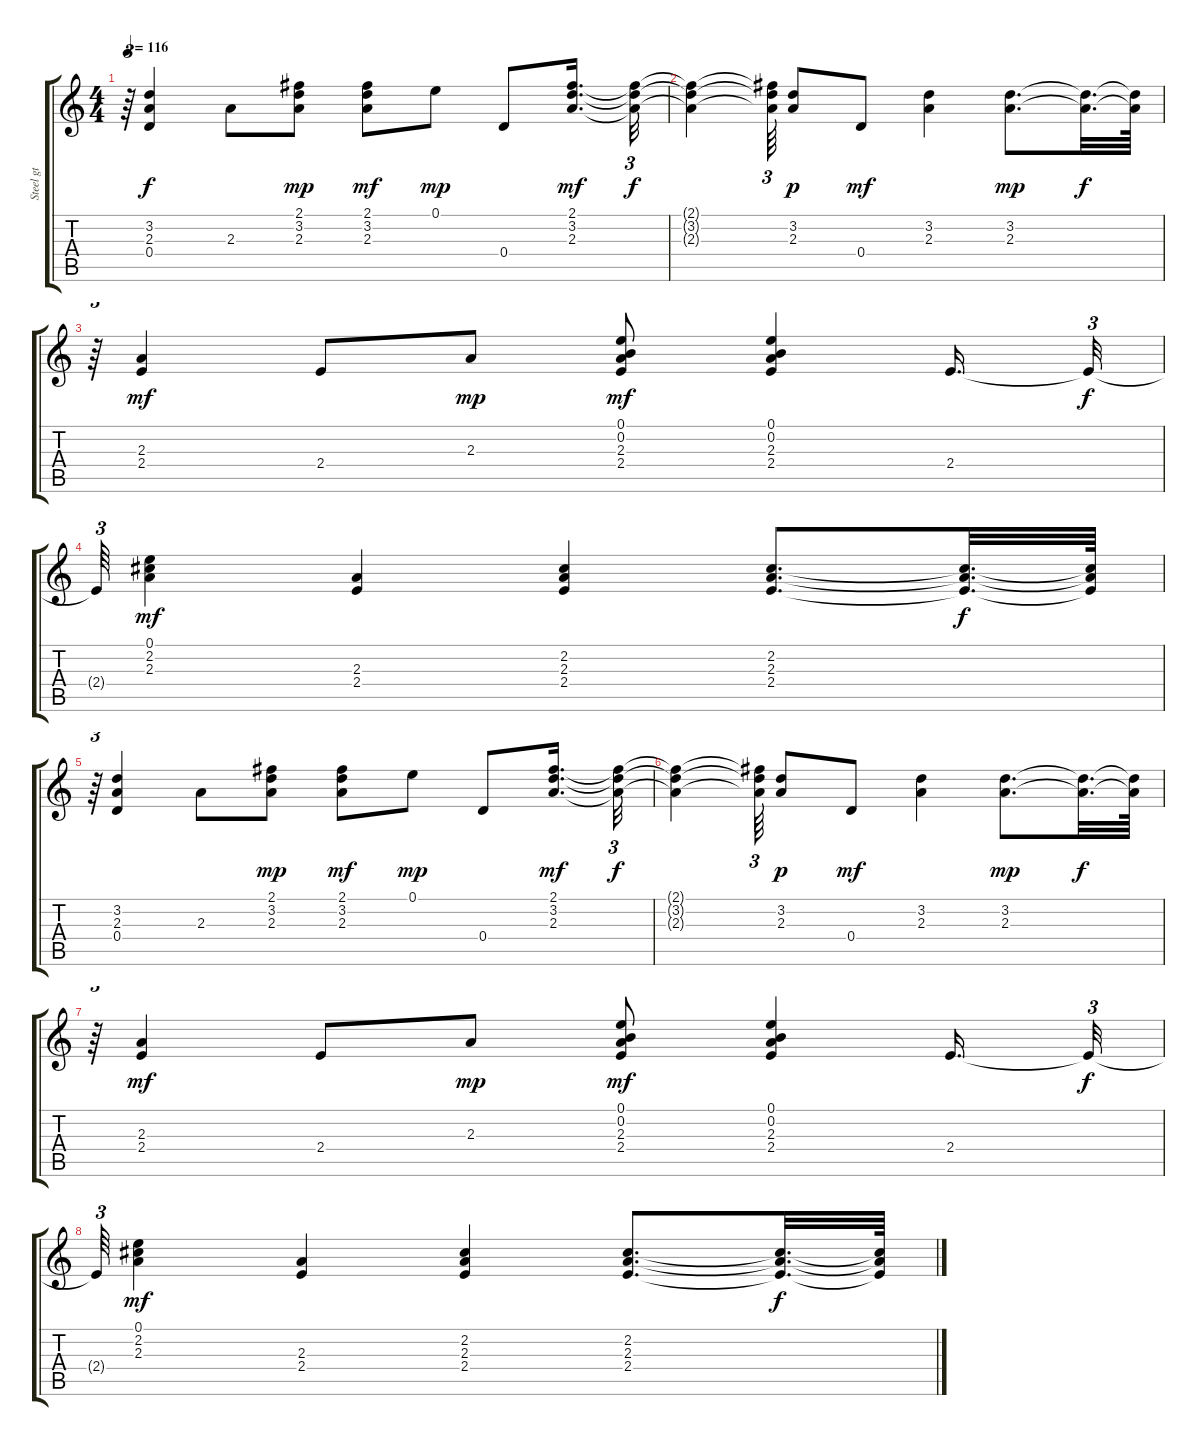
\track ("Steel gt" "Steel gt") {instrument acousticguitarsteel}
\staff {score tabs}
\tuning (E4 B3 G3 D3 A2 E2) {hide}
\ts (4 4)
\tempo 116
\clef g2
\ks c
r.64{tu (3 2) dy f} (3.2 2.3 0.4).4 2.3.8 (2.1 3.2 2.3).8{dy mp} (2.1 3.2 2.3).8{dy mf} 0.1.8{dy mp} 0.4.8 (2.1 3.2 2.3).16{d dy mf} (2.1{t} 3.2{t} 2.3{t}).32{tu (3 2) dy f} |
(2.1{t} 3.2{t} 2.3{t}).4 (2.1{t} 3.2{t} 2.3{t}).64{tu (3 2)} (3.2 2.3).8{dy p} 0.4.8{dy mf} (3.2 2.3).4 (3.2 2.3).8{d dy mp} (3.2{t} 2.3{t}).32{d dy f} (3.2{t} 2.3{t}).64 |
r.64{tu (3 2)} (2.3 2.4).4{dy mf} 2.4.8 2.3.8{dy mp} (0.1 0.2 2.3 2.4).8{dy mf} (0.1 0.2 2.3 2.4).4 2.4.16{d} 2.4{t}.32{tu (3 2) dy f} |
2.4{t}.64{tu (3 2)} (0.1 2.2 2.3).4{dy mf} (2.3 2.4).4 (2.2 2.3 2.4).4 (2.2 2.3 2.4).8{d} (2.2{t} 2.3{t} 2.4{t}).32{d dy f} (2.2{t} 2.3{t} 2.4{t}).64 |
r.64{tu (3 2)} (3.2 2.3 0.4).4 2.3.8 (2.1 3.2 2.3).8{dy mp} (2.1 3.2 2.3).8{dy mf} 0.1.8{dy mp} 0.4.8 (2.1 3.2 2.3).16{d dy mf} (2.1{t} 3.2{t} 2.3{t}).32{tu (3 2) dy f} |
(2.1{t} 3.2{t} 2.3{t}).4 (2.1{t} 3.2{t} 2.3{t}).64{tu (3 2)} (3.2 2.3).8{dy p} 0.4.8{dy mf} (3.2 2.3).4 (3.2 2.3).8{d dy mp} (3.2{t} 2.3{t}).32{d dy f} (3.2{t} 2.3{t}).64 |
r.64{tu (3 2)} (2.3 2.4).4{dy mf} 2.4.8 2.3.8{dy mp} (0.1 0.2 2.3 2.4).8{dy mf} (0.1 0.2 2.3 2.4).4 2.4.16{d} 2.4{t}.32{tu (3 2) dy f} |
2.4{t}.64{tu (3 2)} (0.1 2.2 2.3).4{dy mf} (2.3 2.4).4 (2.2 2.3 2.4).4{volume 11} (2.2 2.3 2.4).8{d} (2.2{t} 2.3{t} 2.4{t}).32{d dy f} (2.2{t} 2.3{t} 2.4{t}).64
